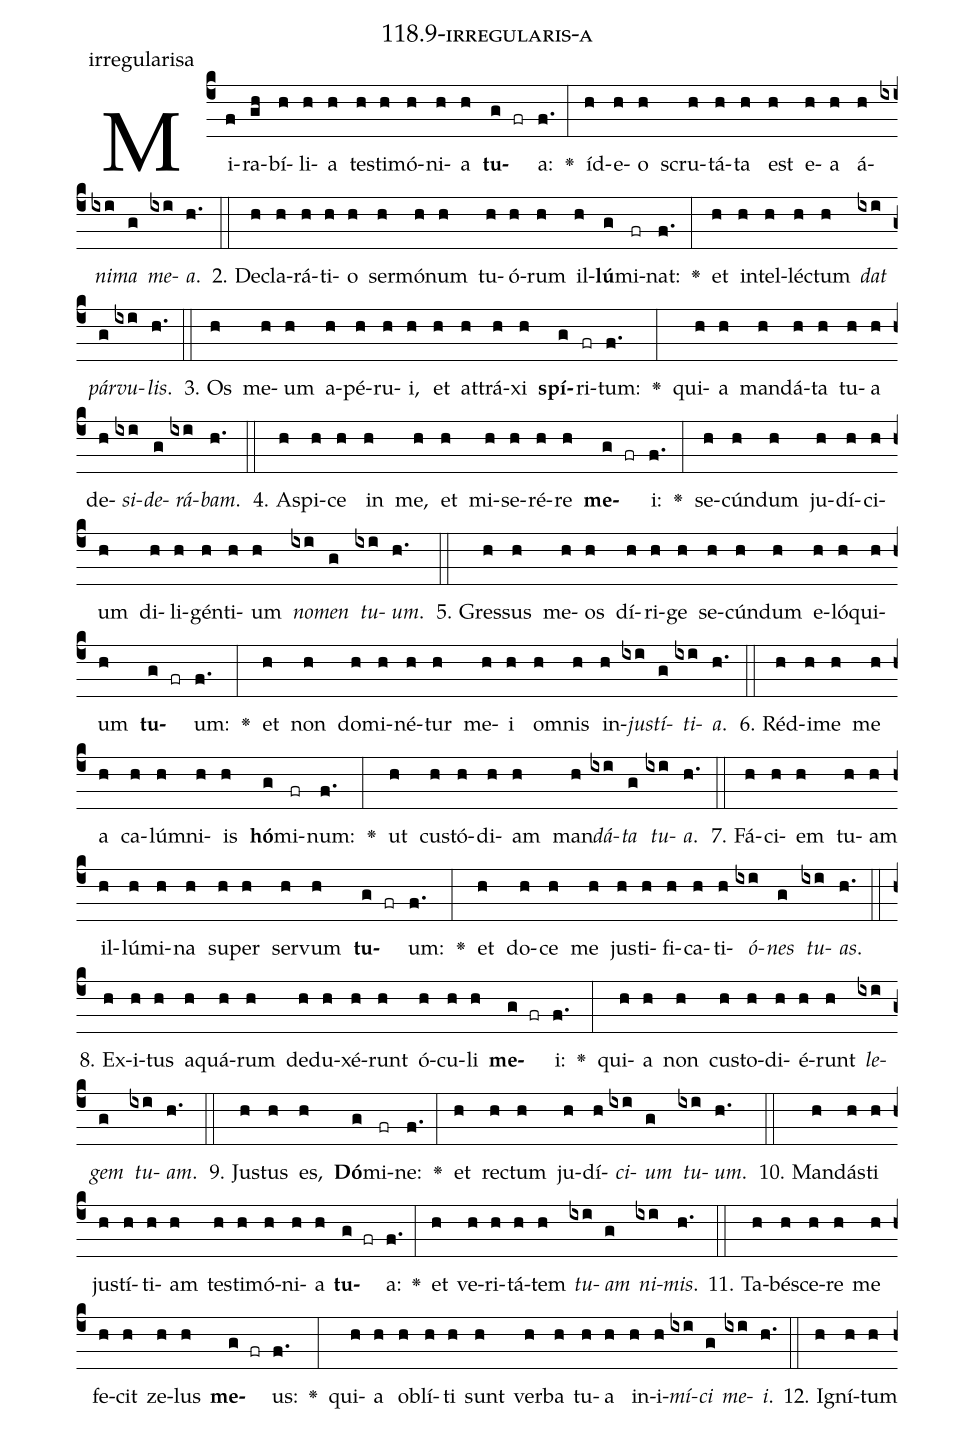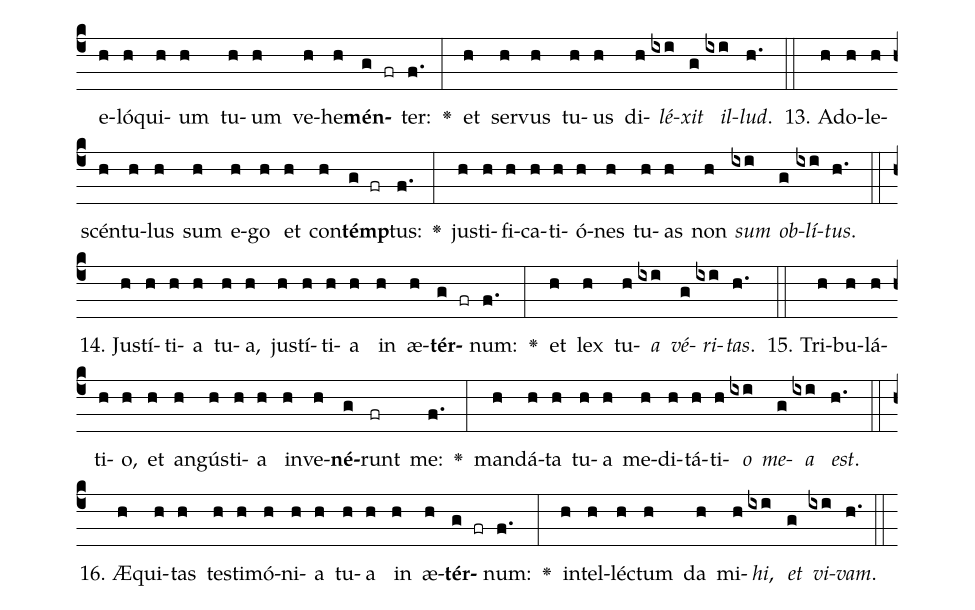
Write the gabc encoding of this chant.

name: 118.9-irregularis-a;
annotation: irregularisa;
%%
(c4)Mi(f)ra(gh)bí(h)li(h)a(h) tes(h)ti(h)mó(h)ni(h)a(h) <b>tu</b>(g fr)a:(f.) <v>\greheightstar</v>(:) íd(h)e(h)o(h) scru(h)tá(h)ta(h) est(h) e(h)a(h) á(h)<i>ni</i>(ixi)<i>ma</i>(g) <i>me</i>(ixi)<i>a</i>.(h.) (::)
2. De(h)cla(h)rá(h)ti(h)o(h) ser(h)mó(h)num(h) tu(h)ó(h)rum(h) il(h)<b>lú</b>(g)mi(fr)nat:(f.) <v>\greheightstar</v>(:) et(h) in(h)tel(h)léc(h)tum(h) <i>dat</i>(ixi) <i>pár</i>(g)<i>vu</i>(ixi)<i>lis</i>.(h.) (::)
3. Os(h) me(h)um(h) a(h)pé(h)ru(h)i,(h) et(h) at(h)trá(h)xi(h) <b>spí</b>(g)ri(fr)tum:(f.) <v>\greheightstar</v>(:) qui(h)a(h) man(h)dá(h)ta(h) tu(h)a(h) de(h)<i>si</i>(ixi)<i>de</i>(g)<i>rá</i>(ixi)<i>bam</i>.(h.) (::)
4. A(h)spi(h)ce(h) in(h) me,(h) et(h) mi(h)se(h)ré(h)re(h) <b>me</b>(g fr)i:(f.) <v>\greheightstar</v>(:) se(h)cún(h)dum(h) ju(h)dí(h)ci(h)um(h) di(h)li(h)gén(h)ti(h)um(h) <i>no</i>(ixi)<i>men</i>(g) <i>tu</i>(ixi)<i>um</i>.(h.) (::)
5. Gres(h)sus(h) me(h)os(h) dí(h)ri(h)ge(h) se(h)cún(h)dum(h) e(h)ló(h)qui(h)um(h) <b>tu</b>(g fr)um:(f.) <v>\greheightstar</v>(:) et(h) non(h) do(h)mi(h)né(h)tur(h) me(h)i(h) om(h)nis(h) in(h)<i>jus</i>(ixi)<i>tí</i>(g)<i>ti</i>(ixi)<i>a</i>.(h.) (::)
6. Réd(h)i(h)me(h) me(h) a(h) ca(h)lúm(h)ni(h)is(h) <b>hó</b>(g)mi(fr)num:(f.) <v>\greheightstar</v>(:) ut(h) cus(h)tó(h)di(h)am(h) man(h)<i>dá</i>(ixi)<i>ta</i>(g) <i>tu</i>(ixi)<i>a</i>.(h.) (::)
7. Fá(h)ci(h)em(h) tu(h)am(h) il(h)lú(h)mi(h)na(h) su(h)per(h) ser(h)vum(h) <b>tu</b>(g fr)um:(f.) <v>\greheightstar</v>(:) et(h) do(h)ce(h) me(h) jus(h)ti(h)fi(h)ca(h)ti(h)<i>ó</i>(ixi)<i>nes</i>(g) <i>tu</i>(ixi)<i>as</i>.(h.) (::)
8. Ex(h)i(h)tus(h) a(h)quá(h)rum(h) de(h)du(h)xé(h)runt(h) ó(h)cu(h)li(h) <b>me</b>(g fr)i:(f.) <v>\greheightstar</v>(:) qui(h)a(h) non(h) cus(h)to(h)di(h)é(h)runt(h) <i>le</i>(ixi)<i>gem</i>(g) <i>tu</i>(ixi)<i>am</i>.(h.) (::)
9. Jus(h)tus(h) es,(h) <b>Dó</b>(g)mi(fr)ne:(f.) <v>\greheightstar</v>(:) et(h) rec(h)tum(h) ju(h)dí(h)<i>ci</i>(ixi)<i>um</i>(g) <i>tu</i>(ixi)<i>um</i>.(h.) (::)
10. Man(h)dás(h)ti(h) jus(h)tí(h)ti(h)am(h) tes(h)ti(h)mó(h)ni(h)a(h) <b>tu</b>(g fr)a:(f.) <v>\greheightstar</v>(:) et(h) ve(h)ri(h)tá(h)tem(h) <i>tu</i>(ixi)<i>am</i>(g) <i>ni</i>(ixi)<i>mis</i>.(h.) (::)
11. Ta(h)bé(h)sce(h)re(h) me(h) fe(h)cit(h) ze(h)lus(h) <b>me</b>(g fr)us:(f.) <v>\greheightstar</v>(:) qui(h)a(h) ob(h)lí(h)ti(h) sunt(h) ver(h)ba(h) tu(h)a(h) in(h)i(h)<i>mí</i>(ixi)<i>ci</i>(g) <i>me</i>(ixi)<i>i</i>.(h.) (::)
12. I(h)gní(h)tum(h) e(h)ló(h)qui(h)um(h) tu(h)um(h) ve(h)he(h)<b>mén</b>(g fr)ter:(f.) <v>\greheightstar</v>(:) et(h) ser(h)vus(h) tu(h)us(h) di(h)<i>lé</i>(ixi)<i>xit</i>(g) <i>il</i>(ixi)<i>lud</i>.(h.) (::)
13. Ad(h)o(h)le(h)scén(h)tu(h)lus(h) sum(h) e(h)go(h) et(h) con(h)<b>témp</b>(g fr)tus:(f.) <v>\greheightstar</v>(:) jus(h)ti(h)fi(h)ca(h)ti(h)ó(h)nes(h) tu(h)as(h) non(h) <i>sum</i>(ixi) <i>ob</i>(g)<i>lí</i>(ixi)<i>tus</i>.(h.) (::)
14. Jus(h)tí(h)ti(h)a(h) tu(h)a,(h) jus(h)tí(h)ti(h)a(h) in(h) æ(h)<b>tér</b>(g fr)num:(f.) <v>\greheightstar</v>(:) et(h) lex(h) tu(h)<i>a</i>(ixi) <i>vé</i>(g)<i>ri</i>(ixi)<i>tas</i>.(h.) (::)
15. Tri(h)bu(h)lá(h)ti(h)o,(h) et(h) an(h)gús(h)ti(h)a(h) in(h)ve(h)<b>né</b>(g)runt(fr) me:(f.) <v>\greheightstar</v>(:) man(h)dá(h)ta(h) tu(h)a(h) me(h)di(h)tá(h)ti(h)<i>o</i>(ixi) <i>me</i>(g)<i>a</i>(ixi) <i>est</i>.(h.) (::)
16. Æ(h)qui(h)tas(h) tes(h)ti(h)mó(h)ni(h)a(h) tu(h)a(h) in(h) æ(h)<b>tér</b>(g fr)num:(f.) <v>\greheightstar</v>(:) in(h)tel(h)léc(h)tum(h) da(h) mi(h)<i>hi</i>,(ixi) <i>et</i>(g) <i>vi</i>(ixi)<i>vam</i>.(h.) (::)
